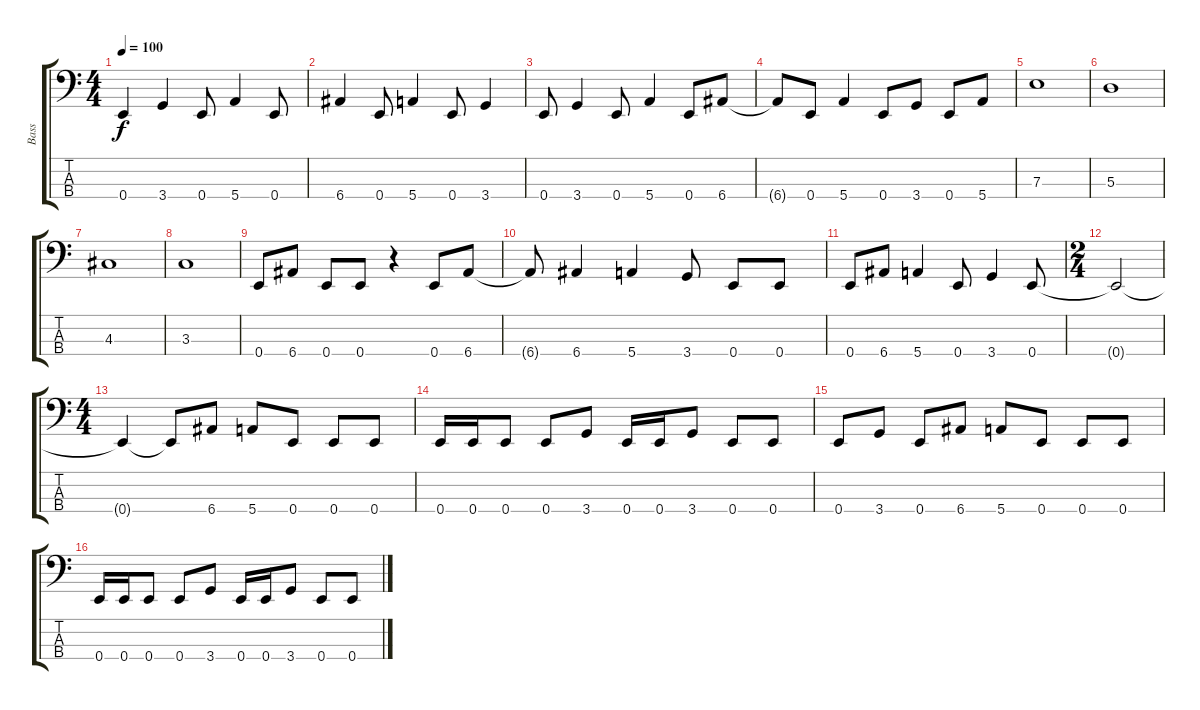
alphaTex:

\track ("Bass" "Bass") {instrument electricbasspick}
\staff {score tabs}
\tuning (G2 D2 A1 E1) {hide}
\ts (4 4)
\tempo 100
\clef f4
\ks c
0.4.4{dy f} 3.4.4 0.4.8 5.4.4 0.4.8 |
6.4.4 0.4.8 5.4.4 0.4.8 3.4.4 |
0.4.8 3.4.4 0.4.8 5.4.4 0.4.8 6.4.8 |
6.4{t}.8 0.4.8 5.4.4 0.4.8 3.4.8 0.4.8 5.4.8 |
7.3.1 |
5.3.1 |
4.3.1 |
3.3.1 |
0.4.8 6.4.8 0.4.8 0.4.8 r.4 0.4.8 6.4.8 |
6.4{t}.8 6.4.4 5.4.4 3.4.8 0.4.8 0.4.8 |
0.4.8 6.4.8 5.4.4 0.4.8 3.4.4 0.4.8 |
\ts (2 4)
0.4{t}.2 |
\ts (4 4)
0.4{t}.4 0.4{t}.8 6.4.8 5.4.8 0.4.8 0.4.8 0.4.8 |
0.4.16 0.4.16 0.4.8 0.4.8 3.4.8 0.4.16 0.4.16 3.4.8 0.4.8 0.4.8 |
0.4.8 3.4.8 0.4.8 6.4.8 5.4.8 0.4.8 0.4.8 0.4.8 |
0.4.16 0.4.16 0.4.8 0.4.8 3.4.8 0.4.16 0.4.16 3.4.8 0.4.8 0.4.8
